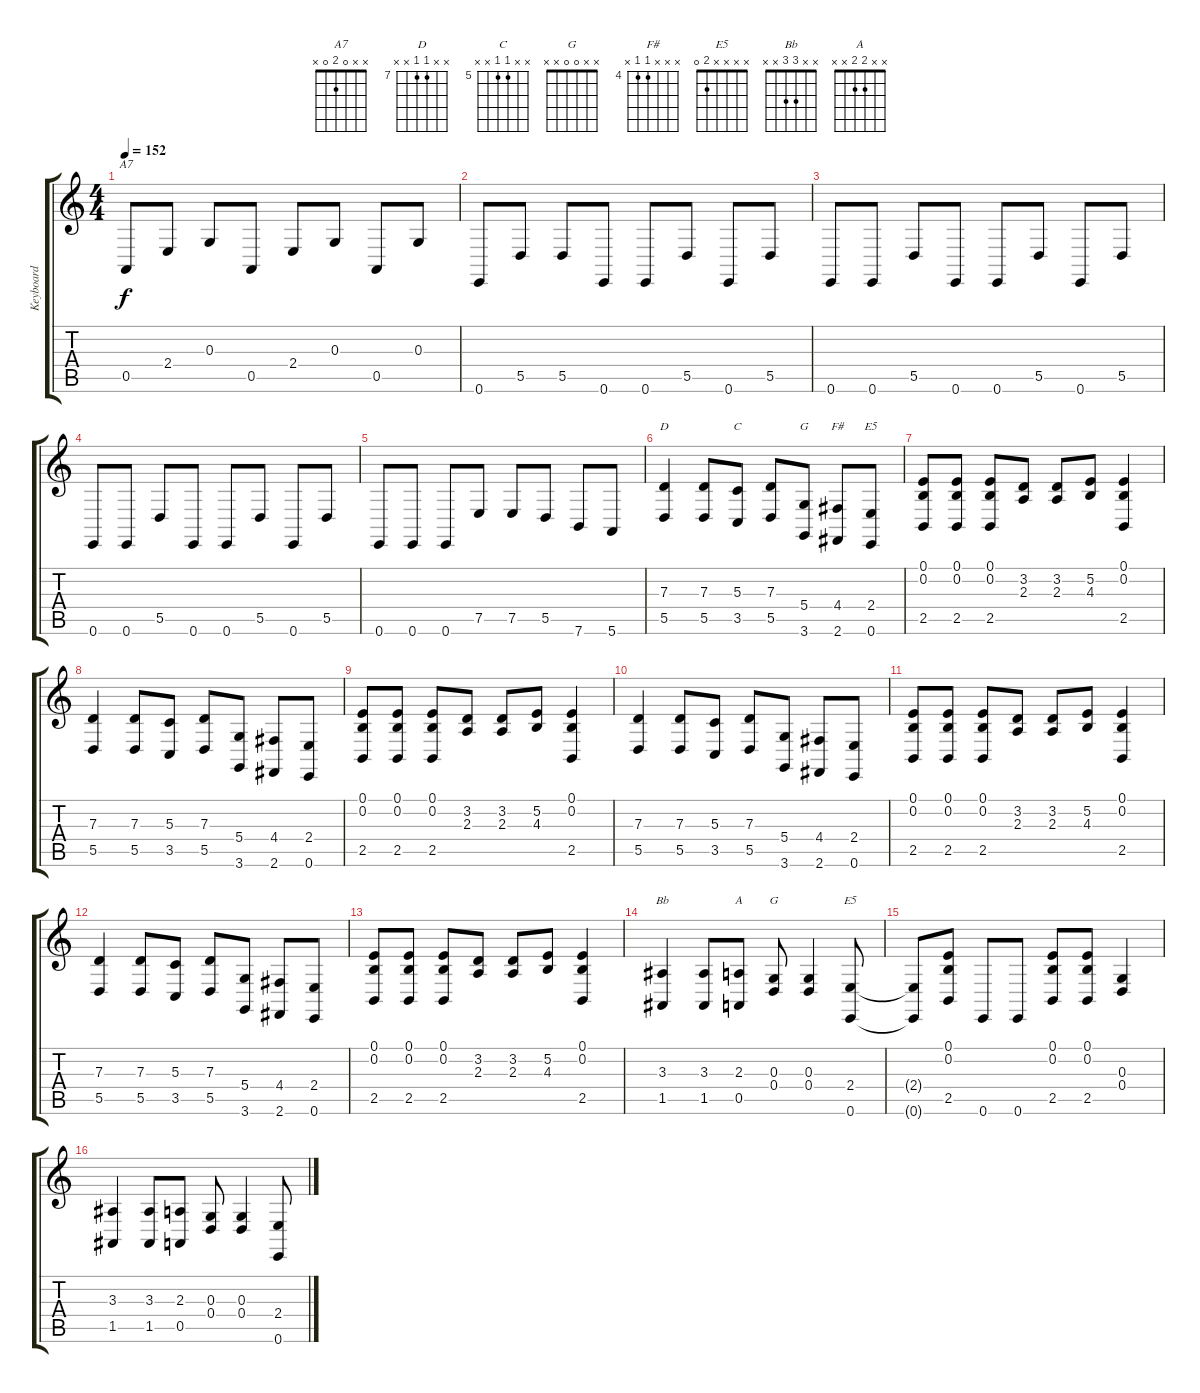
\track ("Keyboard" "Keyboard") {instrument churchorgan}
\staff {score tabs}
\tuning (E4 B3 G3 D3 A2 E2) {hide}
\chord ("A7" x x 0 2 0 x)
\chord ("D" x x 7 7 x x) {firstfret 7}
\chord ("C" x x 5 5 x x) {firstfret 5}
\chord ("G" x x x 5 5 x) {firstfret 5}
\chord ("F#" x x x 4 4 x) {firstfret 4}
\chord ("E5" x x x 2 2 0)
\chord ("Bb" x x 3 3 x x)
\chord ("A" x x 2 2 x x)
\chord ("G" x x 0 0 x x)
\chord ("E5" x x x x 2 0)
\ts (4 4)
\tempo 152
\clef g2
\ks c
0.5.8{ch "A7" dy f} 2.4.8 0.3.8 0.5.8 2.4.8 0.3.8 0.5.8 0.3.8 |
0.6.8 5.5.8 5.5.8 0.6.8 0.6.8 5.5.8 0.6.8 5.5.8 |
0.6.8 0.6.8 5.5.8 0.6.8 0.6.8 5.5.8 0.6.8 5.5.8 |
0.6.8 0.6.8 5.5.8 0.6.8 0.6.8 5.5.8 0.6.8 5.5.8 |
0.6.8 0.6.8 0.6.8 7.5.8 7.5.8 5.5.8 7.6.8 5.6.8 |
(7.3 5.5).4{ch "D"} (7.3 5.5).8 (5.3 3.5).8{ch "C"} (7.3 5.5).8 (5.4 3.6).8{ch "G"} (4.4 2.6).8{ch "F#"} (2.4 0.6).8{ch "E5"} |
(0.1 0.2 2.5).8 (0.1 0.2 2.5).8 (0.1 0.2 2.5).8 (3.2 2.3).8 (3.2 2.3).8 (5.2 4.3).8 (0.1 0.2 2.5).4 |
(7.3 5.5).4 (7.3 5.5).8 (5.3 3.5).8 (7.3 5.5).8 (5.4 3.6).8 (4.4 2.6).8 (2.4 0.6).8 |
(0.1 0.2 2.5).8 (0.1 0.2 2.5).8 (0.1 0.2 2.5).8 (3.2 2.3).8 (3.2 2.3).8 (5.2 4.3).8 (0.1 0.2 2.5).4 |
(7.3 5.5).4 (7.3 5.5).8 (5.3 3.5).8 (7.3 5.5).8 (5.4 3.6).8 (4.4 2.6).8 (2.4 0.6).8 |
(0.1 0.2 2.5).8 (0.1 0.2 2.5).8 (0.1 0.2 2.5).8 (3.2 2.3).8 (3.2 2.3).8 (5.2 4.3).8 (0.1 0.2 2.5).4 |
(7.3 5.5).4 (7.3 5.5).8 (5.3 3.5).8 (7.3 5.5).8 (5.4 3.6).8 (4.4 2.6).8 (2.4 0.6).8 |
(0.1 0.2 2.5).8 (0.1 0.2 2.5).8 (0.1 0.2 2.5).8 (3.2 2.3).8 (3.2 2.3).8 (5.2 4.3).8 (0.1 0.2 2.5).4 |
(3.3 1.5).4{ch "Bb"} (3.3 1.5).8 (2.3 0.5).8{ch "A"} (0.3 0.4).8{ch "G"} (0.3 0.4).4 (2.4 0.6).8{ch "E5"} |
(2.4{t} 0.6{t}).8 (0.1 0.2 2.5).8 0.6.8 0.6.8 (0.1 0.2 2.5).8 (0.1 0.2 2.5).8 (0.3 0.4).4 |
(3.3 1.5).4 (3.3 1.5).8 (2.3 0.5).8 (0.3 0.4).8 (0.3 0.4).4 (2.4 0.6).8
